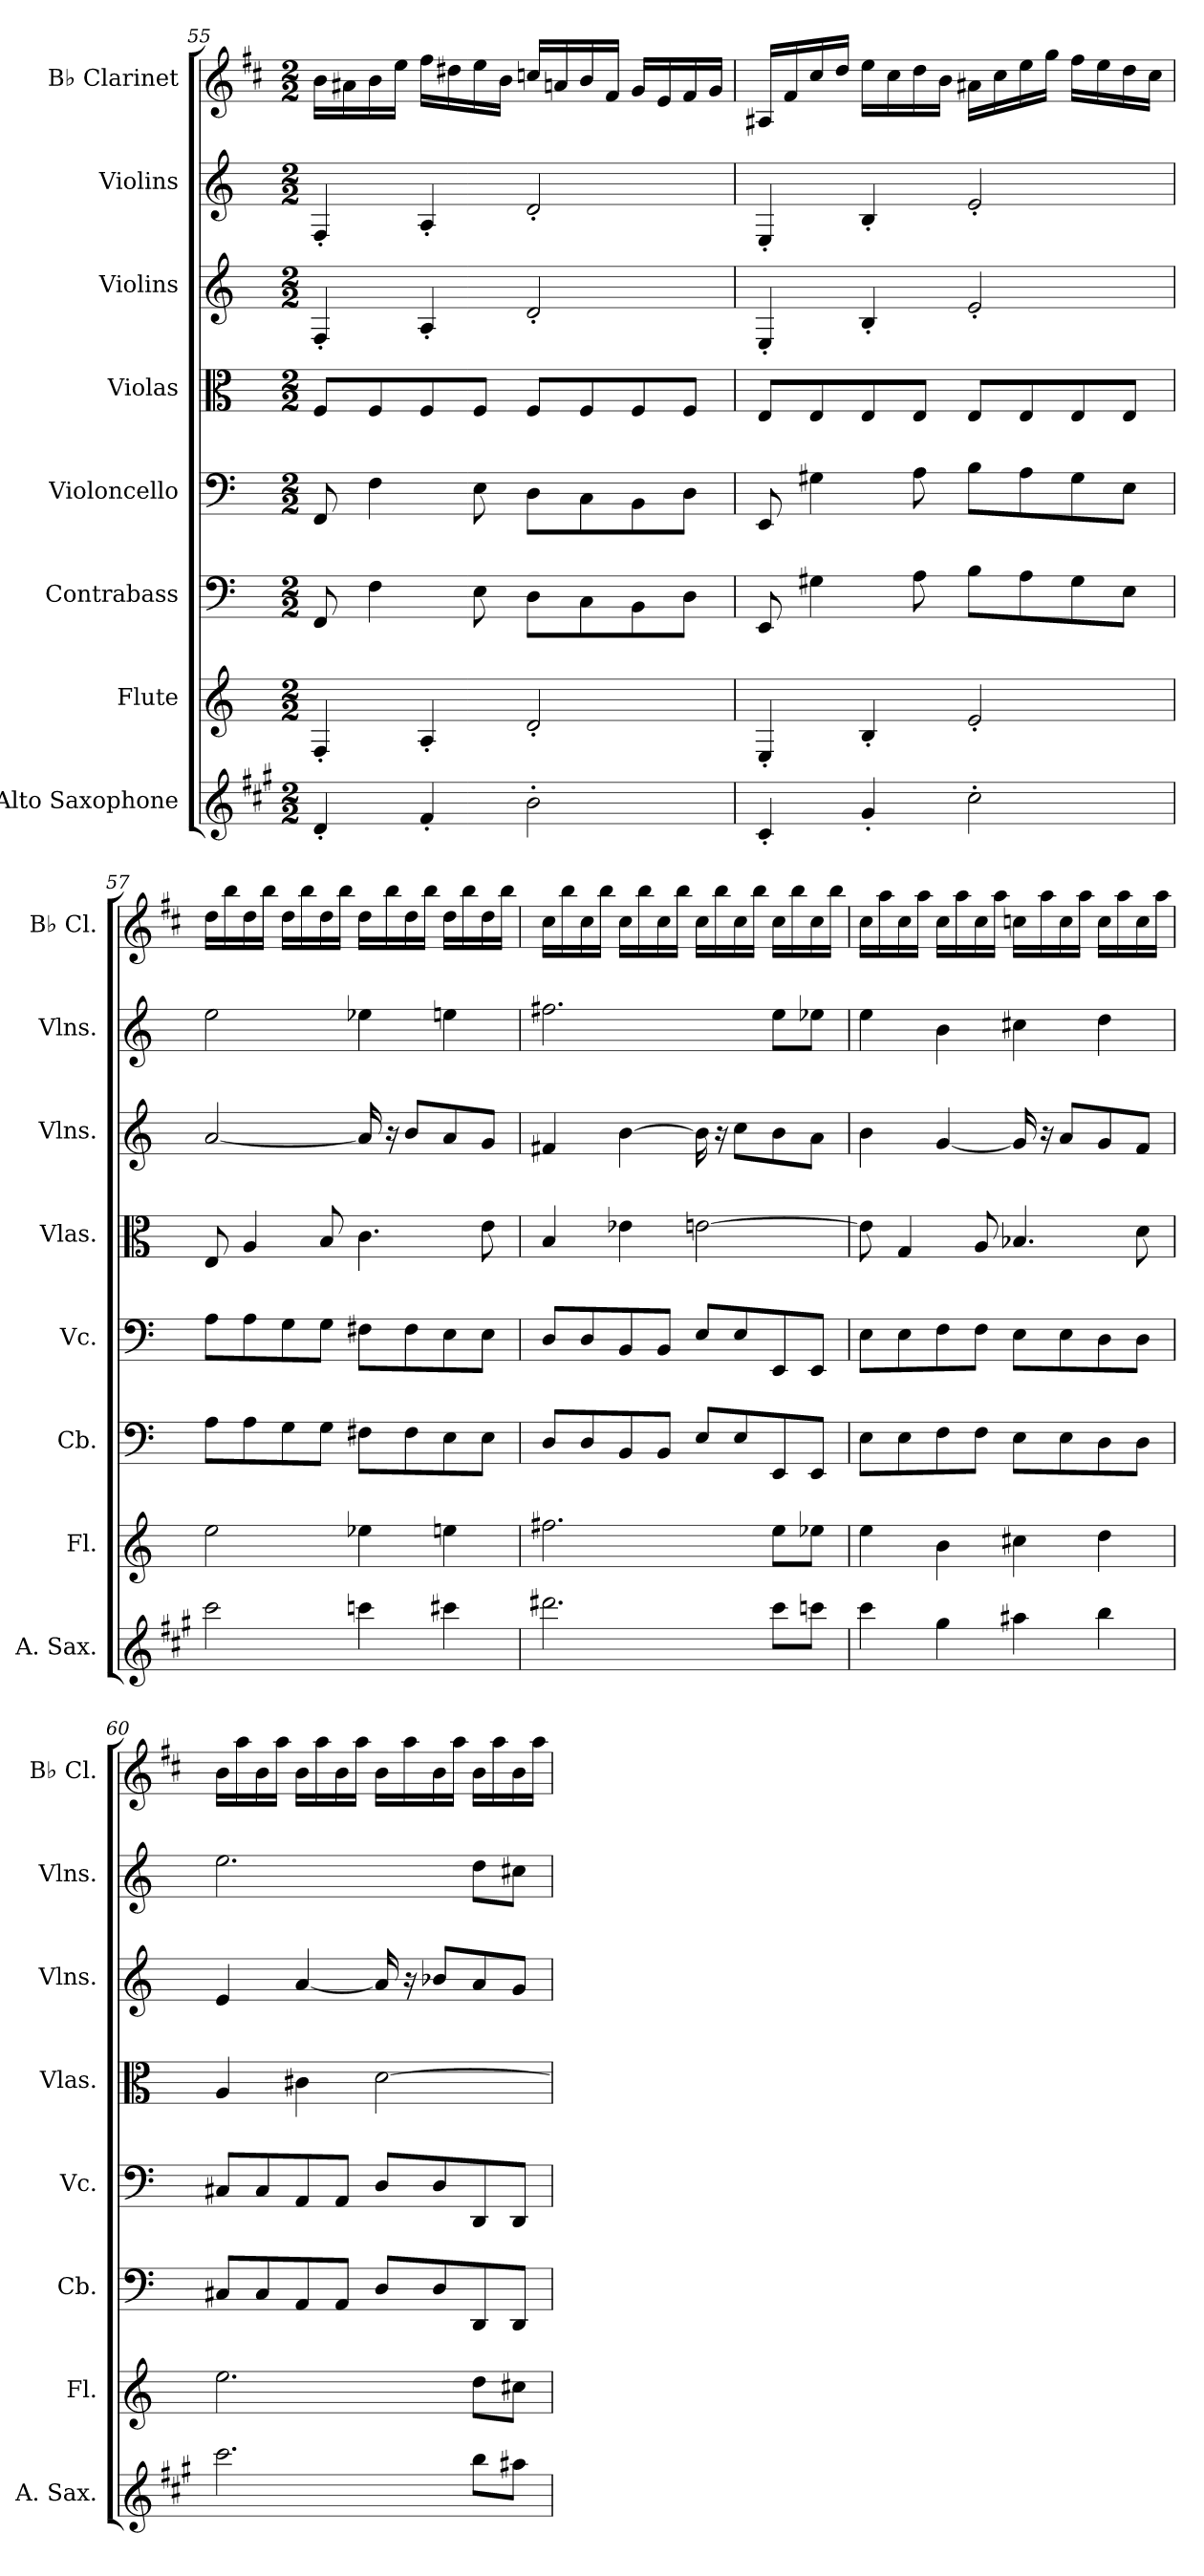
**kern	**kern	**kern	**kern	**kern	**kern	**kern	**kern
*part8	*part7	*part6	*part5	*part4	*part3	*part2	*part1
*staff8	*staff7	*staff6	*staff5	*staff4	*staff3	*staff2	*staff1
*I"Alto Saxophone	*I"Flute	*I"Contrabass	*I"Violoncello	*I"Violas	*I"Violins	*I"Violins	*I"B♭ Clarinet
*I'A. Sax.	*I'Fl.	*I'Cb.	*I'Vc.	*I'Vlas.	*I'Vlns.	*I'Vlns.	*I'B♭ Cl.
*clefG2	*clefG2	*clefF4	*clefF4	*clefC3	*clefG2	*clefG2	*clefG2
*ITrd5c9	*	*ITrd7c12	*	*	*	*	*ITrd1c2
*k[]	*k[]	*k[]	*k[]	*k[]	*k[]	*k[]	*k[]
*M2/2	*M2/2	*M2/2	*M2/2	*M2/2	*M2/2	*M2/2	*M2/2
=55	=55	=55	=55	=55	=55	=55	=55
4F'/	4F'/	8FFF/	8FF/	8F/L	4F'/	4F'/	16a\LL
.	.	.	.	.	.	.	16g#X\
.	.	4FF\	4F\	8F/	.	.	16a\
.	.	.	.	.	.	.	16dd\JJ
4A'/	4A'/	.	.	8F/	4A'/	4A'/	16ee\LL
.	.	.	.	.	.	.	16cc#X\
.	.	8EE\	8E\	8F/J	.	.	16dd\
.	.	.	.	.	.	.	16a\JJ
2d'\	2d'/	8DD\L	8D\L	8F/L	2d'/	2d'/	16b-X/LL
.	.	.	.	.	.	.	16gn/
.	.	8CC\	8C\	8F/	.	.	16a/
.	.	.	.	.	.	.	16e/JJ
.	.	8BBB\	8BB\	8F/	.	.	16f/LL
.	.	.	.	.	.	.	16d/
.	.	8DD\J	8D\J	8F/J	.	.	16e/
.	.	.	.	.	.	.	16f/JJ
!!LO:LB:g=z
=56	=56	=56	=56	=56	=56	=56	=56
4E'/	4E'/	8EEE/	8EE/	8E/L	4E'/	4E'/	16G#X/LL
.	.	.	.	.	.	.	16e/
.	.	4GG#X\	4G#X\	8E/	.	.	16b/
.	.	.	.	.	.	.	16cc/JJ
4B'/	4B'/	.	.	8E/	4B'/	4B'/	16dd\LL
.	.	.	.	.	.	.	16b\
.	.	8AA\	8A\	8E/J	.	.	16cc\
.	.	.	.	.	.	.	16a\JJ
2e'\	2e'/	8BB\L	8B\L	8E/L	2e'/	2e'/	16g#X\LL
.	.	.	.	.	.	.	16b\
.	.	8AA\	8A\	8E/	.	.	16dd\
.	.	.	.	.	.	.	16ff\JJ
.	.	8GG#\	8G#\	8E/	.	.	16ee\LL
.	.	.	.	.	.	.	16dd\
.	.	8EE\J	8E\J	8E/J	.	.	16cc\
.	.	.	.	.	.	.	16b\JJ
=57	=57	=57	=57	=57	=57	=57	=57
2ee\	2ee\	8AA\L	8A\L	8E/	[2a/	2ee\	16cc\LL
.	.	.	.	.	.	.	16aa\
.	.	8AA\	8A\	4A/	.	.	16cc\
.	.	.	.	.	.	.	16aa\JJ
.	.	8GG\	8G\	.	.	.	16cc\LL
.	.	.	.	.	.	.	16aa\
.	.	8GG\J	8G\J	8B/	.	.	16cc\
.	.	.	.	.	.	.	16aa\JJ
4ee-X\	4ee-X\	8FF#X\L	8F#X\L	4.c\	16a/]	4ee-X\	16cc\LL
.	.	.	.	.	16r	.	16aa\
.	.	8FF#\	8F#\	.	8b/L	.	16cc\
.	.	.	.	.	.	.	16aa\JJ
4een\	4een\	8EE\	8E\	.	8a/	4een\	16cc\LL
.	.	.	.	.	.	.	16aa\
.	.	8EE\J	8E\J	8e\	8g/J	.	16cc\
.	.	.	.	.	.	.	16aa\JJ
!!LO:LB:g=z
=58	=58	=58	=58	=58	=58	=58	=58
2.ff#X\	2.ff#X\	8DD/L	8D/L	4B/	4f#X/	2.ff#X\	16b\LL
.	.	.	.	.	.	.	16aa\
.	.	8DD/	8D/	.	.	.	16b\
.	.	.	.	.	.	.	16aa\JJ
.	.	8BBB/	8BB/	4e-X\	[4b\	.	16b\LL
.	.	.	.	.	.	.	16aa\
.	.	8BBB/J	8BB/J	.	.	.	16b\
.	.	.	.	.	.	.	16aa\JJ
.	.	8EE/L	8E/L	[2en\	16b\]	.	16b\LL
.	.	.	.	.	16r	.	16aa\
.	.	8EE/	8E/	.	8cc\L	.	16b\
.	.	.	.	.	.	.	16aa\JJ
8ee\L	8ee\L	8EEE/	8EE/	.	8b\	8ee\L	16b\LL
.	.	.	.	.	.	.	16aa\
8ee-X\J	8ee-X\J	8EEE/J	8EE/J	.	8a\J	8ee-X\J	16b\
.	.	.	.	.	.	.	16aa\JJ
=59	=59	=59	=59	=59	=59	=59	=59
4ee\	4ee\	8EE\L	8E\L	8e\]	4b\	4ee\	16b\LL
.	.	.	.	.	.	.	16gg\
.	.	8EE\	8E\	4G/	.	.	16b\
.	.	.	.	.	.	.	16gg\JJ
4b\	4b\	8FF\	8F\	.	[4g/	4b\	16b\LL
.	.	.	.	.	.	.	16gg\
.	.	8FF\J	8F\J	8A/	.	.	16b\
.	.	.	.	.	.	.	16gg\JJ
4cc#X\	4cc#X\	8EE\L	8E\L	4.B-X/	16g/]	4cc#X\	16b-X\LL
.	.	.	.	.	16r	.	16gg\
.	.	8EE\	8E\	.	8a/L	.	16b-\
.	.	.	.	.	.	.	16gg\JJ
4dd\	4dd\	8DD\	8D\	.	8g/	4dd\	16b-\LL
.	.	.	.	.	.	.	16gg\
.	.	8DD\J	8D\J	8d\	8f/J	.	16b-\
.	.	.	.	.	.	.	16gg\JJ
!!LO:LB:g=z
=60	=60	=60	=60	=60	=60	=60	=60
2.ee\	2.ee\	8CC#X/L	8C#X/L	4A/	4e/	2.ee\	16a\LL
.	.	.	.	.	.	.	16gg\
.	.	8CC#/	8C#/	.	.	.	16a\
.	.	.	.	.	.	.	16gg\JJ
.	.	8AAA/	8AA/	4c#X\	[4a/	.	16a\LL
.	.	.	.	.	.	.	16gg\
.	.	8AAA/J	8AA/J	.	.	.	16a\
.	.	.	.	.	.	.	16gg\JJ
.	.	8DD/L	8D/L	[2d\	16a/]	.	16a\LL
.	.	.	.	.	16r	.	16gg\
.	.	8DD/	8D/	.	8b-X/L	.	16a\
.	.	.	.	.	.	.	16gg\JJ
8dd\L	8dd\L	8DDD/	8DD/	.	8a/	8dd\L	16a\LL
.	.	.	.	.	.	.	16gg\
8cc#X\J	8cc#X\J	8DDD/J	8DD/J	.	8g/J	8cc#X\J	16a\
.	.	.	.	.	.	.	16gg\JJ
=	=	=	=	=	=	=	=
*-	*-	*-	*-	*-	*-	*-	*-
